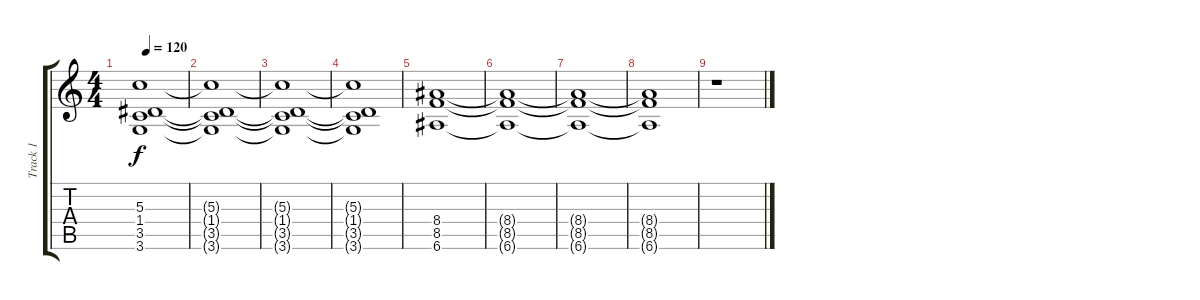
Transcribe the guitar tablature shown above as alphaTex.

\track ("Track 1" "Track 1") {instrument distortionguitar}
\staff {score tabs}
\tuning (E4 B3 G3 D3 A2 E2) {hide}
\ts (4 4)
\tempo 120
\clef g2
\ks c
(5.3 1.4 3.5 3.6).1{dy f} |
(5.3{t} 1.4{t} 3.5{t} 3.6{t}).1 |
(5.3{t} 1.4{t} 3.5{t} 3.6{t}).1 |
(5.3{t} 1.4{t} 3.5{t} 3.6{t}).1 |
(8.4 8.5 6.6).1 |
(8.4{t} 8.5{t} 6.6{t}).1 |
(8.4{t} 8.5{t} 6.6{t}).1 |
(8.4{t} 8.5{t} 6.6{t}).1 |
r.1
